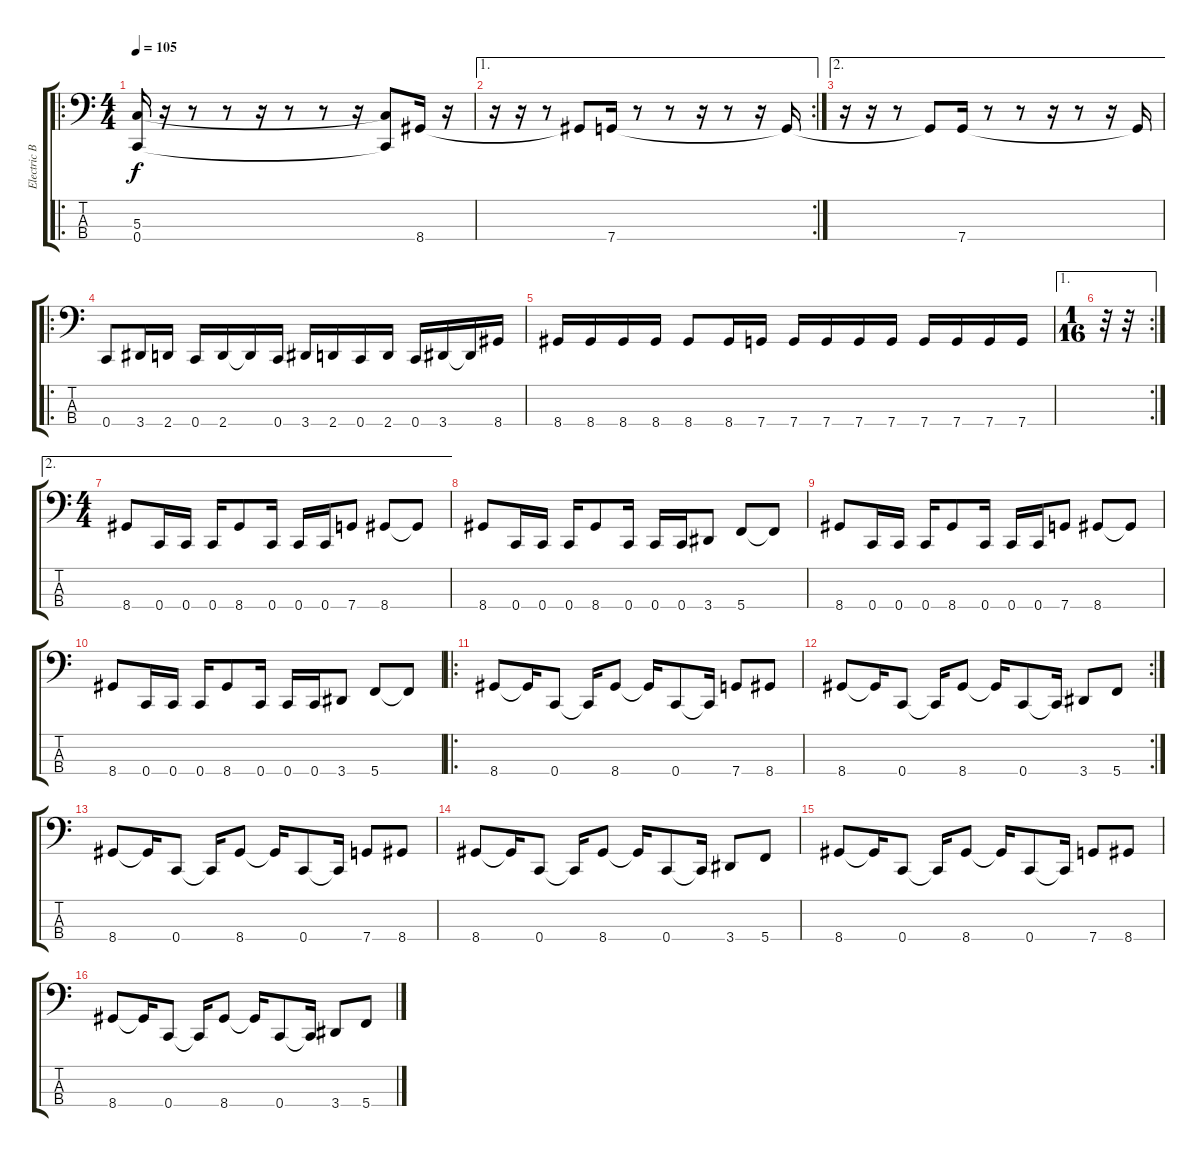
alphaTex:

\track ("Electric Bass" "Electric B") {instrument electricbassfinger}
\staff {score tabs}
\tuning (F2 C2 G1 C1) {hide}
\ro
\ts (4 4)
\tempo 105
\clef f4
\ks c
(5.3 0.4).16{dy f} r.16 r.8 r.8 r.16 r.8 r.8 r.16 (5.3{t} 0.4{t}).8 8.4.16 r.16 |
\ae 1
\rc 2
r.16 r.16 r.8 8.4{t}.8 7.4.16 r.8 r.8 r.16 r.8 r.16 7.4{t}.16 |
\ae 2
r.16 r.16 r.8 7.4{t}.8 7.4.16 r.8 r.8 r.16 r.8 r.16 7.4{t}.16 |
\ro
0.4.8 3.4.16 2.4.16 0.4.16 2.4.16 2.4{t}.16 0.4.16 3.4.16 2.4.16 0.4.16 2.4.16 0.4.16 3.4.16 3.4{t}.16 8.4.16 |
8.4.16 8.4.16 8.4.16 8.4.16 8.4.8 8.4.16 7.4.16 7.4.16 7.4.16 7.4.16 7.4.16 7.4.16 7.4.16 7.4.16 7.4.16 |
\ae 1
\rc 2
\ts (1 16)
r.32 r.32 |
\ae 2
\ts (4 4)
8.4.8 0.4.16 0.4.16 0.4.16 8.4.8 0.4.16 0.4.16 0.4.16 7.4.8 8.4.8 8.4{t}.8 |
8.4.8 0.4.16 0.4.16 0.4.16 8.4.8 0.4.16 0.4.16 0.4.16 3.4.8 5.4.8 5.4{t}.8 |
8.4.8 0.4.16 0.4.16 0.4.16 8.4.8 0.4.16 0.4.16 0.4.16 7.4.8 8.4.8 8.4{t}.8 |
8.4.8 0.4.16 0.4.16 0.4.16 8.4.8 0.4.16 0.4.16 0.4.16 3.4.8 5.4.8 5.4{t}.8 |
\ro
8.4.8 8.4{t}.16 0.4.8 0.4{t}.16 8.4.8 8.4{t}.16 0.4.8 0.4{t}.16 7.4.8 8.4.8 |
\rc 2
8.4.8 8.4{t}.16 0.4.8 0.4{t}.16 8.4.8 8.4{t}.16 0.4.8 0.4{t}.16 3.4.8 5.4.8 |
8.4.8 8.4{t}.16 0.4.8 0.4{t}.16 8.4.8 8.4{t}.16 0.4.8 0.4{t}.16 7.4.8 8.4.8 |
8.4.8 8.4{t}.16 0.4.8 0.4{t}.16 8.4.8 8.4{t}.16 0.4.8 0.4{t}.16 3.4.8 5.4.8 |
8.4.8 8.4{t}.16 0.4.8 0.4{t}.16 8.4.8 8.4{t}.16 0.4.8 0.4{t}.16 7.4.8 8.4.8 |
8.4.8 8.4{t}.16 0.4.8 0.4{t}.16 8.4.8 8.4{t}.16 0.4.8 0.4{t}.16 3.4.8 5.4.8
